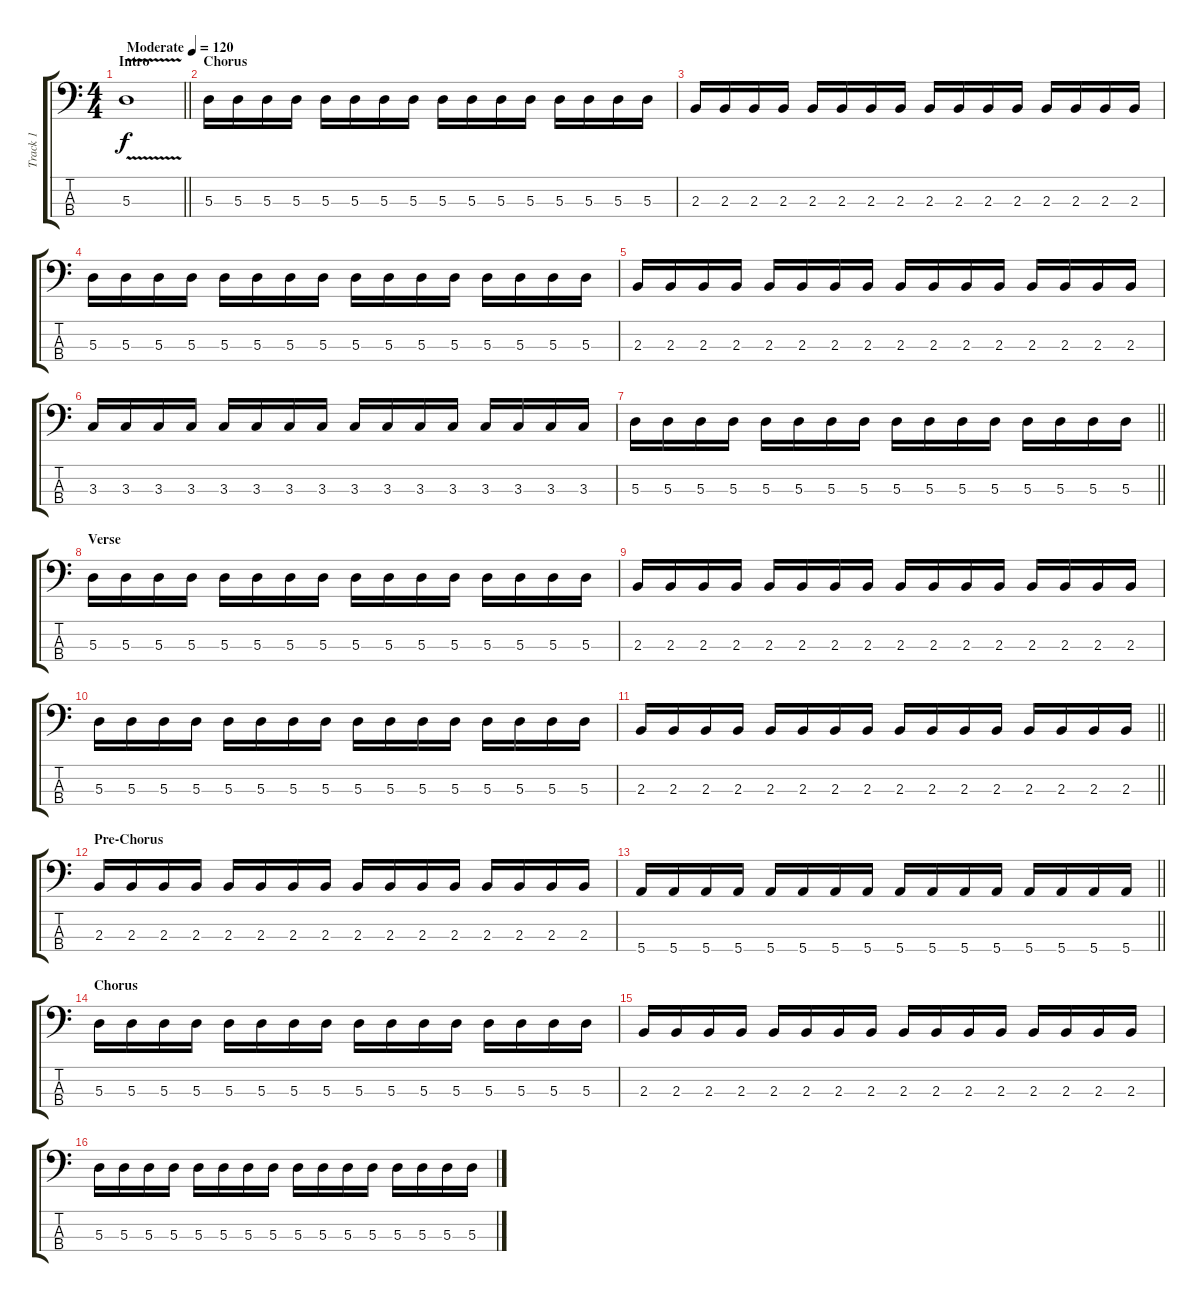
\track ("Track 1" "Track 1") {instrument electricbassfinger}
\staff {score tabs}
\tuning (G2 D2 A1 E1) {hide}
\ts (4 4)
\section ("" "Intro")
\tempo (120 "Moderate")
\clef f4
\barLineRight lightlight
\ks c
5.3{v}.1{dy f instrument electricbassfinger} |
\section ("" "Chorus")
5.3.16 5.3.16 5.3.16 5.3.16 5.3.16 5.3.16 5.3.16 5.3.16 5.3.16 5.3.16 5.3.16 5.3.16 5.3.16 5.3.16 5.3.16 5.3.16 |
2.3.16 2.3.16 2.3.16 2.3.16 2.3.16 2.3.16 2.3.16 2.3.16 2.3.16 2.3.16 2.3.16 2.3.16 2.3.16 2.3.16 2.3.16 2.3.16 |
5.3.16 5.3.16 5.3.16 5.3.16 5.3.16 5.3.16 5.3.16 5.3.16 5.3.16 5.3.16 5.3.16 5.3.16 5.3.16 5.3.16 5.3.16 5.3.16 |
2.3.16 2.3.16 2.3.16 2.3.16 2.3.16 2.3.16 2.3.16 2.3.16 2.3.16 2.3.16 2.3.16 2.3.16 2.3.16 2.3.16 2.3.16 2.3.16 |
3.3.16 3.3.16 3.3.16 3.3.16 3.3.16 3.3.16 3.3.16 3.3.16 3.3.16 3.3.16 3.3.16 3.3.16 3.3.16 3.3.16 3.3.16 3.3.16 |
\barLineRight lightlight
5.3.16 5.3.16 5.3.16 5.3.16 5.3.16 5.3.16 5.3.16 5.3.16 5.3.16 5.3.16 5.3.16 5.3.16 5.3.16 5.3.16 5.3.16 5.3.16 |
\section ("" "Verse")
5.3.16 5.3.16 5.3.16 5.3.16 5.3.16 5.3.16 5.3.16 5.3.16 5.3.16 5.3.16 5.3.16 5.3.16 5.3.16 5.3.16 5.3.16 5.3.16 |
2.3.16 2.3.16 2.3.16 2.3.16 2.3.16 2.3.16 2.3.16 2.3.16 2.3.16 2.3.16 2.3.16 2.3.16 2.3.16 2.3.16 2.3.16 2.3.16 |
5.3.16 5.3.16 5.3.16 5.3.16 5.3.16 5.3.16 5.3.16 5.3.16 5.3.16 5.3.16 5.3.16 5.3.16 5.3.16 5.3.16 5.3.16 5.3.16 |
\barLineRight lightlight
2.3.16 2.3.16 2.3.16 2.3.16 2.3.16 2.3.16 2.3.16 2.3.16 2.3.16 2.3.16 2.3.16 2.3.16 2.3.16 2.3.16 2.3.16 2.3.16 |
\section ("" "Pre-Chorus")
2.3.16 2.3.16 2.3.16 2.3.16 2.3.16 2.3.16 2.3.16 2.3.16 2.3.16 2.3.16 2.3.16 2.3.16 2.3.16 2.3.16 2.3.16 2.3.16 |
\barLineRight lightlight
5.4.16 5.4.16 5.4.16 5.4.16 5.4.16 5.4.16 5.4.16 5.4.16 5.4.16 5.4.16 5.4.16 5.4.16 5.4.16 5.4.16 5.4.16 5.4.16 |
\section ("" "Chorus")
5.3.16 5.3.16 5.3.16 5.3.16 5.3.16 5.3.16 5.3.16 5.3.16 5.3.16 5.3.16 5.3.16 5.3.16 5.3.16 5.3.16 5.3.16 5.3.16 |
2.3.16 2.3.16 2.3.16 2.3.16 2.3.16 2.3.16 2.3.16 2.3.16 2.3.16 2.3.16 2.3.16 2.3.16 2.3.16 2.3.16 2.3.16 2.3.16 |
5.3.16 5.3.16 5.3.16 5.3.16 5.3.16 5.3.16 5.3.16 5.3.16 5.3.16 5.3.16 5.3.16 5.3.16 5.3.16 5.3.16 5.3.16 5.3.16
